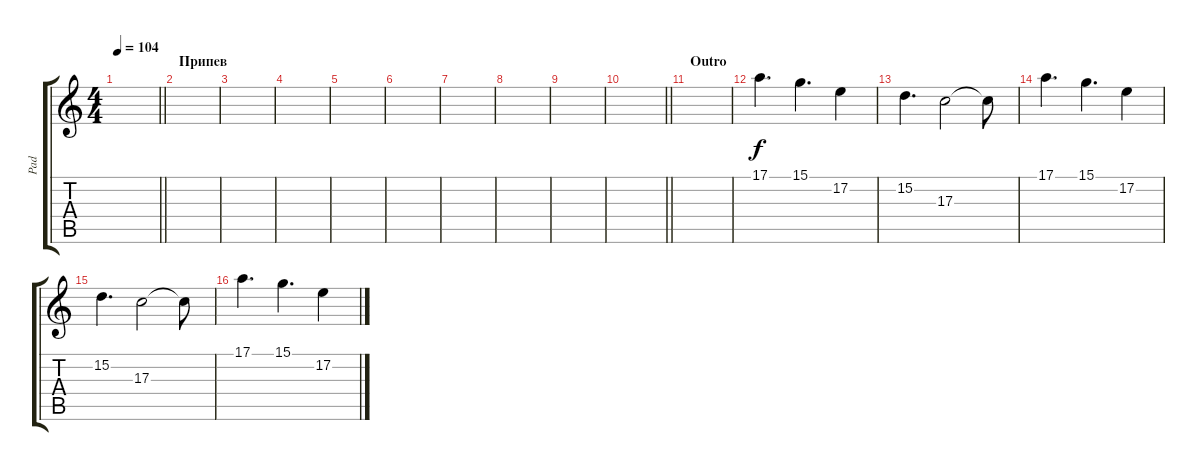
\track ("Pad" "Pad") {instrument pad2warm}
\staff {score tabs}
\tuning (E4 B3 G3 D3 A2 E2) {hide}
\ts (4 4)
\tempo 104
\clef g2
\barLineRight lightlight
\ks c
|
\section ("" "Припев")
|
|
|
|
|
|
|
|
\barLineRight lightlight
|
\section ("" "Outro")
|
17.1.4{d} 15.1.4{d} 17.2.4 |
15.2.4{d} 17.3.2 17.3{t}.8 |
17.1.4{d} 15.1.4{d} 17.2.4 |
15.2.4{d} 17.3.2 17.3{t}.8 |
17.1.4{d} 15.1.4{d} 17.2.4
